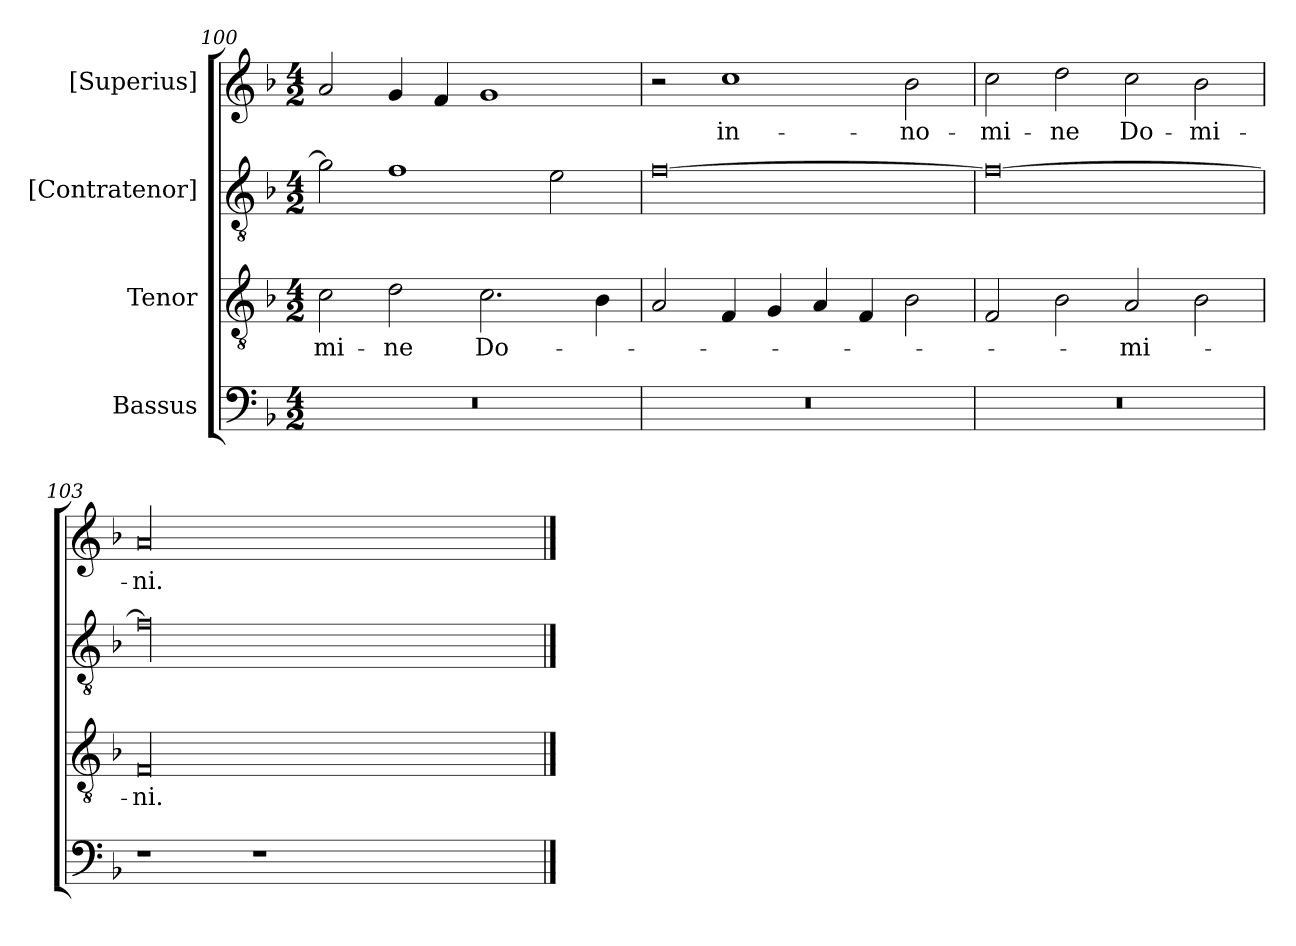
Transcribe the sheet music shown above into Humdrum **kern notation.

**kern	**kern	**text	**kern	**text	**kern	**text
*part4	*part3	*part3	*part2	*part2	*part1	*part1
*staff4	*staff3	*staff3	*staff2	*staff2	*staff1	*staff1
*I"Bassus	*I"Tenor	*	*I"[Contratenor]	*	*I"[Superius]	*
*clefF4	*clefGv2	*	*clefGv2	*	*clefG2	*
*k[b-]	*k[b-]	*	*k[b-]	*	*k[b-]	*
*M4/2	*M4/2	*	*M4/2	*	*M4/2	*
=100	=100	=100	=100	=100	=100	=100
0r	2c\	-mi-	2g\]	.	2a/	.
.	2d\	-ne	1f\	.	4g/	.
.	.	.	.	.	4f/	.
.	2.c\	Do-	.	.	1g/	.
.	.	.	2e\	.	.	.
.	4B-\	.	.	.	.	.
=101	=101	=101	=101	=101	=101	=101
0r	2A/	.	[0f\	.	2r	.
.	4F/	.	.	.	1cc\	in-
.	4G/	.	.	.	.	.
.	4A/	.	.	.	.	.
.	4F/	.	.	.	.	.
.	2B-\	.	.	.	2b-\	no-
=102	=102	=102	=102	=102	=102	=102
0r	2F/	.	0f\_	.	2cc\	-mi-
.	2B-\	.	.	.	2dd\	-ne
.	2A/	-mi-	.	.	2cc\	Do-
.	2B-\	.	.	.	2b-\	-mi-
=103	=103	=103	=103	=103	=103	=103
1r	00F/	-ni.	00f\]	.	00a/	-ni.
1r	.	.	.	.	.	.
0ryy	.	.	.	.	.	.
==	==	==	==	==	==	==
*-	*-	*-	*-	*-	*-	*-
